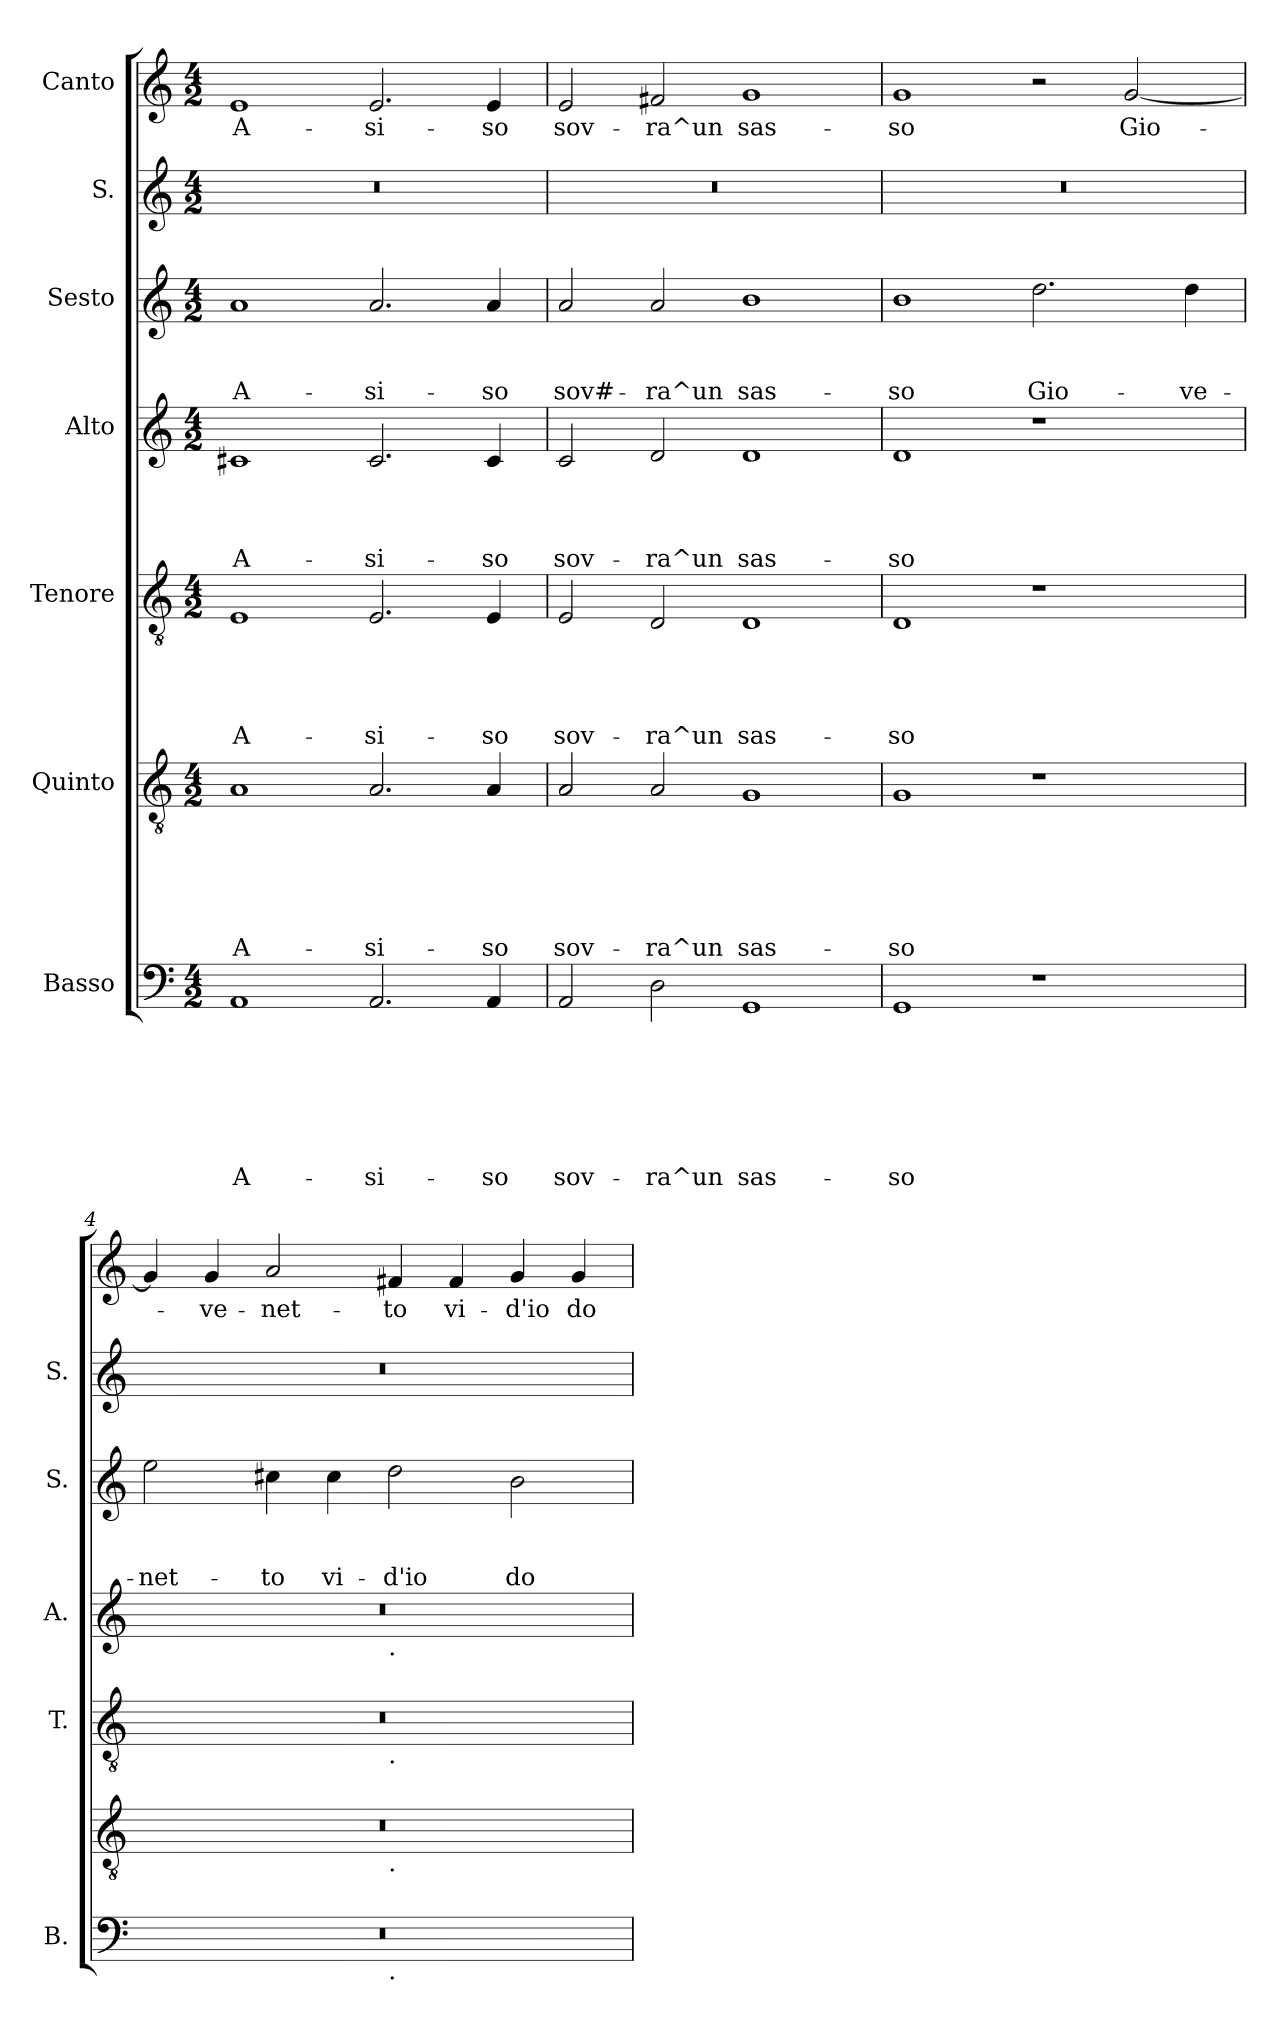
**kern	**text	**text	**text	**text	**text	**text	**text	**kern	**text	**text	**text	**text	**text	**text	**kern	**text	**text	**text	**text	**text	**kern	**text	**text	**text	**text	**kern	**text	**text	**text	**kern	**kern	**text
*part7	*part7	*part7	*part7	*part7	*part7	*part7	*part7	*part6	*part6	*part6	*part6	*part6	*part6	*part6	*part5	*part5	*part5	*part5	*part5	*part5	*part4	*part4	*part4	*part4	*part4	*part3	*part3	*part3	*part3	*part2	*part1	*part1
*staff7	*staff7	*staff7	*staff7	*staff7	*staff7	*staff7	*staff7	*staff6	*staff6	*staff6	*staff6	*staff6	*staff6	*staff6	*staff5	*staff5	*staff5	*staff5	*staff5	*staff5	*staff4	*staff4	*staff4	*staff4	*staff4	*staff3	*staff3	*staff3	*staff3	*staff2	*staff1	*staff1
*I"Basso	*	*	*	*	*	*	*	*I"Quinto	*	*	*	*	*	*	*I"Tenore	*	*	*	*	*	*I"Alto	*	*	*	*	*I"Sesto	*	*	*	*I"S.	*I"Canto	*
*I'B.	*	*	*	*	*	*	*	*	*	*	*	*	*	*	*I'T.	*	*	*	*	*	*I'A.	*	*	*	*	*I'S.	*	*	*	*I'S.	*	*
*clefF4	*	*	*	*	*	*	*	*clefGv2	*	*	*	*	*	*	*clefGv2	*	*	*	*	*	*clefG2	*	*	*	*	*clefG2	*	*	*	*clefG2	*clefG2	*
*k[]	*	*	*	*	*	*	*	*k[]	*	*	*	*	*	*	*k[]	*	*	*	*	*	*k[]	*	*	*	*	*k[]	*	*	*	*k[]	*k[]	*
*C:	*	*	*	*	*	*	*	*C:	*	*	*	*	*	*	*C:	*	*	*	*	*	*C:	*	*	*	*	*C:	*	*	*	*C:	*C:	*
*M4/2	*	*	*	*	*	*	*	*M4/2	*	*	*	*	*	*	*M4/2	*	*	*	*	*	*M4/2	*	*	*	*	*M4/2	*	*	*	*M4/2	*M4/2	*
=1	=1	=1	=1	=1	=1	=1	=1	=1	=1	=1	=1	=1	=1	=1	=1	=1	=1	=1	=1	=1	=1	=1	=1	=1	=1	=1	=1	=1	=1	=1	=1	=1
!	!	!	!	!	!	!	!LO:LY:b	!	!	!	!	!	!	!LO:LY:b	!	!	!	!	!	!LO:LY:b	!	!	!	!	!LO:LY:b	!	!	!	!LO:LY:b	!	!	!LO:LY:b
1AA	.	.	.	.	.	.	A-	1A	.	.	.	.	.	A-	1E	.	.	.	.	A-	1c#X	.	.	.	A-	1a	.	.	A-	0r	1e	A-
!	!	!	!	!	!	!	!LO:LY:b	!	!	!	!	!	!	!LO:LY:b	!	!	!	!	!	!LO:LY:b	!	!	!	!	!LO:LY:b	!	!	!	!LO:LY:b	!	!	!LO:LY:b
2.AA/	.	.	.	.	.	.	-si-	2.A/	.	.	.	.	.	-si-	2.E/	.	.	.	.	-si-	2.c#/	.	.	.	-si-	2.a/	.	.	-si-	.	2.e/	-si-
!	!	!	!	!	!	!	!LO:LY:b	!	!	!	!	!	!	!LO:LY:b	!	!	!	!	!	!LO:LY:b	!	!	!	!	!LO:LY:b	!	!	!	!LO:LY:b	!	!	!LO:LY:b
4AA/	.	.	.	.	.	.	-so	4A/	.	.	.	.	.	-so	4E/	.	.	.	.	-so	4c#/	.	.	.	-so	4a/	.	.	-so	.	4e/	-so
=2	=2	=2	=2	=2	=2	=2	=2	=2	=2	=2	=2	=2	=2	=2	=2	=2	=2	=2	=2	=2	=2	=2	=2	=2	=2	=2	=2	=2	=2	=2	=2	=2
!	!	!	!	!	!	!	!LO:LY:b	!	!	!	!	!	!	!LO:LY:b	!	!	!	!	!	!LO:LY:b	!	!	!	!	!LO:LY:b	!	!	!	!LO:LY:b	!	!	!LO:LY:b
2AA/	.	.	.	.	.	.	sov-	2A/	.	.	.	.	.	sov-	2E/	.	.	.	.	sov-	2c/	.	.	.	sov-	2a/	.	.	sov#-	0r	2e/	sov-
!	!	!	!	!	!	!	!LO:LY:b	!	!	!	!	!	!	!LO:LY:b	!	!	!	!	!	!LO:LY:b	!	!	!	!	!LO:LY:b	!	!	!	!LO:LY:b	!	!	!LO:LY:b
2D\	.	.	.	.	.	.	-ra^un	2A/	.	.	.	.	.	-ra^un	2D/	.	.	.	.	-ra^un	2d/	.	.	.	-ra^un	2a/	.	.	-ra^un	.	2f#X/	-ra^un
!	!	!	!	!	!	!	!LO:LY:b	!	!	!	!	!	!	!LO:LY:b	!	!	!	!	!	!LO:LY:b	!	!	!	!	!LO:LY:b	!	!	!	!LO:LY:b	!	!	!LO:LY:b
1GG	.	.	.	.	.	.	sas-	1G	.	.	.	.	.	sas-	1D	.	.	.	.	sas-	1d	.	.	.	sas-	1b	.	.	sas-	.	1g	sas-
=3	=3	=3	=3	=3	=3	=3	=3	=3	=3	=3	=3	=3	=3	=3	=3	=3	=3	=3	=3	=3	=3	=3	=3	=3	=3	=3	=3	=3	=3	=3	=3	=3
!	!	!	!	!	!	!	!LO:LY:b	!	!	!	!	!	!	!LO:LY:b	!	!	!	!	!	!LO:LY:b	!	!	!	!	!LO:LY:b	!	!	!	!LO:LY:b	!	!	!LO:LY:b
1GG	.	.	.	.	.	.	-so	1G	.	.	.	.	.	-so	1D	.	.	.	.	-so	1d	.	.	.	-so	1b	.	.	-so	0r	1g	-so
!	!	!	!	!	!	!	!	!	!	!	!	!	!	!	!	!	!	!	!	!	!	!	!	!	!	!	!	!	!LO:LY:b	!	!	!
1r	.	.	.	.	.	.	.	1r	.	.	.	.	.	.	1r	.	.	.	.	.	1r	.	.	.	.	2.dd\	.	.	Gio-	.	2r	.
!	!	!	!	!	!	!	!	!	!	!	!	!	!	!	!	!	!	!	!	!	!	!	!	!	!	!	!	!	!	!	!	!LO:LY:b
.	.	.	.	.	.	.	.	.	.	.	.	.	.	.	.	.	.	.	.	.	.	.	.	.	.	.	.	.	.	.	[<2g/	Gio-
!	!	!	!	!	!	!	!	!	!	!	!	!	!	!	!	!	!	!	!	!	!	!	!	!	!	!	!	!	!LO:LY:b	!	!	!
.	.	.	.	.	.	.	.	.	.	.	.	.	.	.	.	.	.	.	.	.	.	.	.	.	.	4dd\	.	.	-ve-	.	.	.
=4	=4	=4	=4	=4	=4	=4	=4	=4	=4	=4	=4	=4	=4	=4	=4	=4	=4	=4	=4	=4	=4	=4	=4	=4	=4	=4	=4	=4	=4	=4	=4	=4
!	!	!	!	!	!	!	!	!	!	!	!	!	!	!	!	!	!	!	!	!	!	!	!	!	!	!	!	!	!LO:LY:b	!	!	!
*^	*	*	*	*	*	*	*	*^	*	*	*	*	*	*	*^	*	*	*	*	*	*^	*	*	*	*	*	*	*	*	*	*	*
0r	1ryy	.	.	.	.	.	.	.	0r	1ryy	.	.	.	.	.	.	0r	1ryy	.	.	.	.	.	0r	1ryy	.	.	.	.	2ee\	.	.	-net-	0r	4g/]	.
!	!	!	!	!	!	!	!	!	!	!	!	!	!	!	!	!	!	!	!	!	!	!	!	!	!	!	!	!	!	!	!	!	!	!	!	!LO:LY:b
.	.	.	.	.	.	.	.	.	.	.	.	.	.	.	.	.	.	.	.	.	.	.	.	.	.	.	.	.	.	.	.	.	.	.	4g/	-ve-
!	!	!	!	!	!	!	!	!	!	!	!	!	!	!	!	!	!	!	!	!	!	!	!	!	!	!	!	!	!	!	!	!	!LO:LY:b	!	!	!LO:LY:b
.	.	.	.	.	.	.	.	.	.	.	.	.	.	.	.	.	.	.	.	.	.	.	.	.	.	.	.	.	.	4cc#X\	.	.	-to	.	2a/	-net-
!	!	!	!	!	!	!	!	!	!	!	!	!	!	!	!	!	!	!	!	!	!	!	!	!	!	!	!	!	!	!	!	!	!LO:LY:b	!	!	!
.	.	.	.	.	.	.	.	.	.	.	.	.	.	.	.	.	.	.	.	.	.	.	.	.	.	.	.	.	.	4cc#\	.	.	vi-	.	.	.
!	!	!	!	!	!	!	!	!	!	!	!	!	!	!	!	!	!	!	!	!	!	!	!	!	!LO:TX:b:t=.	!	!	!	!	!	!	!	!	!	!	!
!	!	!	!	!	!	!	!	!	!	!	!	!	!	!	!	!	!	!LO:TX:b:t=.	!	!	!	!	!	!	!	!	!	!	!	!	!	!	!	!	!	!
!	!	!	!	!	!	!	!	!	!	!LO:TX:b:t=.	!	!	!	!	!	!	!	!	!	!	!	!	!	!	!	!	!	!	!	!	!	!	!	!	!	!
!	!LO:TX:b:t=.	!	!	!	!	!	!	!	!	!	!	!	!	!	!	!	!	!	!	!	!	!	!	!	!	!	!	!	!	!	!	!	!	!	!	!
!	!	!	!	!	!	!	!	!	!	!	!	!	!	!	!	!	!	!	!	!	!	!	!	!	!	!	!	!	!	!	!	!	!LO:LY:b	!	!	!LO:LY:b
.	1ryy	.	.	.	.	.	.	.	.	1ryy	.	.	.	.	.	.	.	1ryy	.	.	.	.	.	.	1ryy	.	.	.	.	2dd\	.	.	-d'io	.	4f#X/	-to
!	!	!	!	!	!	!	!	!	!	!	!	!	!	!	!	!	!	!	!	!	!	!	!	!	!	!	!	!	!	!	!	!	!	!	!	!LO:LY:b
.	.	.	.	.	.	.	.	.	.	.	.	.	.	.	.	.	.	.	.	.	.	.	.	.	.	.	.	.	.	.	.	.	.	.	4f#/	vi-
!	!	!	!	!	!	!	!	!	!	!	!	!	!	!	!	!	!	!	!	!	!	!	!	!	!	!	!	!	!	!	!	!	!LO:LY:b	!	!	!LO:LY:b
.	.	.	.	.	.	.	.	.	.	.	.	.	.	.	.	.	.	.	.	.	.	.	.	.	.	.	.	.	.	2b\	.	.	do-	.	4g/	-d'io
!	!	!	!	!	!	!	!	!	!	!	!	!	!	!	!	!	!	!	!	!	!	!	!	!	!	!	!	!	!	!	!	!	!	!	!	!LO:LY:b
.	.	.	.	.	.	.	.	.	.	.	.	.	.	.	.	.	.	.	.	.	.	.	.	.	.	.	.	.	.	.	.	.	.	.	4g/	do-
*v	*v	*	*	*	*	*	*	*	*	*	*	*	*	*	*	*	*v	*v	*	*	*	*	*	*v	*v	*	*	*	*	*	*	*	*	*	*	*
*	*	*	*	*	*	*	*	*v	*v	*	*	*	*	*	*	*	*	*	*	*	*	*	*	*	*	*	*	*	*	*	*	*	*
=	=	=	=	=	=	=	=	=	=	=	=	=	=	=	=	=	=	=	=	=	=	=	=	=	=	=	=	=	=	=	=	=
*-	*-	*-	*-	*-	*-	*-	*-	*-	*-	*-	*-	*-	*-	*-	*-	*-	*-	*-	*-	*-	*-	*-	*-	*-	*-	*-	*-	*-	*-	*-	*-	*-
